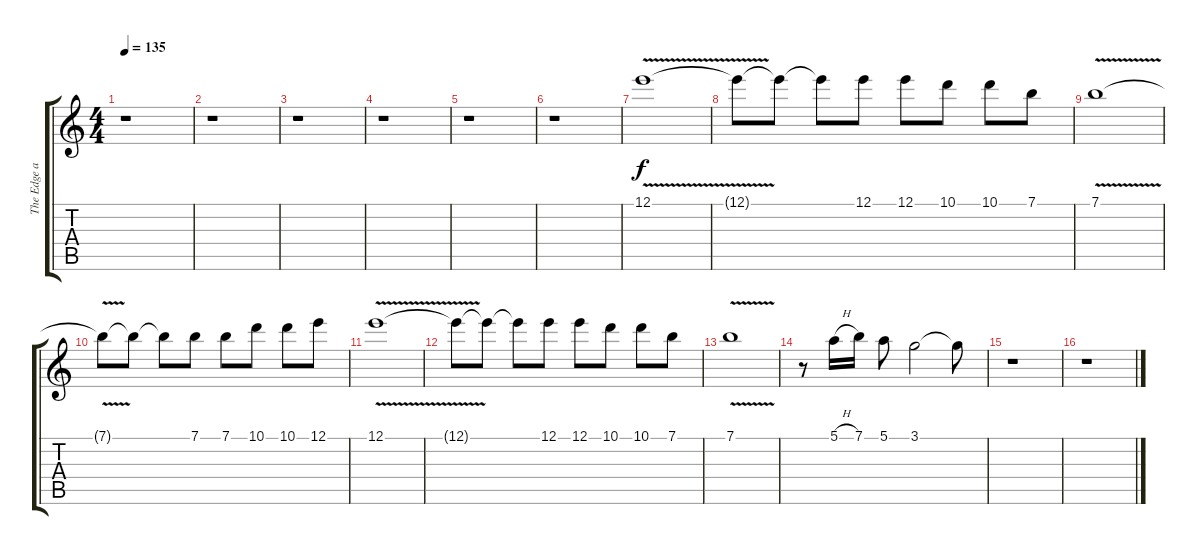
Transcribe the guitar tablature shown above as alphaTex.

\track ("The Edge again" "The Edge a") {instrument distortionguitar}
\staff {score tabs}
\tuning (E4 B3 G3 D3 A2 E2) {hide}
\ts (4 4)
\tempo 135
\clef g2
\ks c
r.1{dy f} |
r.1 |
r.1 |
r.1 |
r.1 |
r.1 |
12.1{v}.1{volume 16} |
12.1{t}.8 12.1{t}.8 12.1{t}.8 12.1.8 12.1.8 10.1.8 10.1.8 7.1.8 |
7.1{v}.1 |
7.1{t}.8 7.1{t}.8 7.1{t}.8 7.1.8 7.1.8 10.1.8 10.1.8 12.1.8 |
12.1{v}.1 |
12.1{t}.8 12.1{t}.8 12.1{t}.8 12.1.8 12.1.8 10.1.8 10.1.8 7.1.8 |
7.1{v}.1 |
r.8 5.1{h}.16 7.1.16 5.1.8 3.1.2 3.1{t}.8 |
r.1 |
r.1
